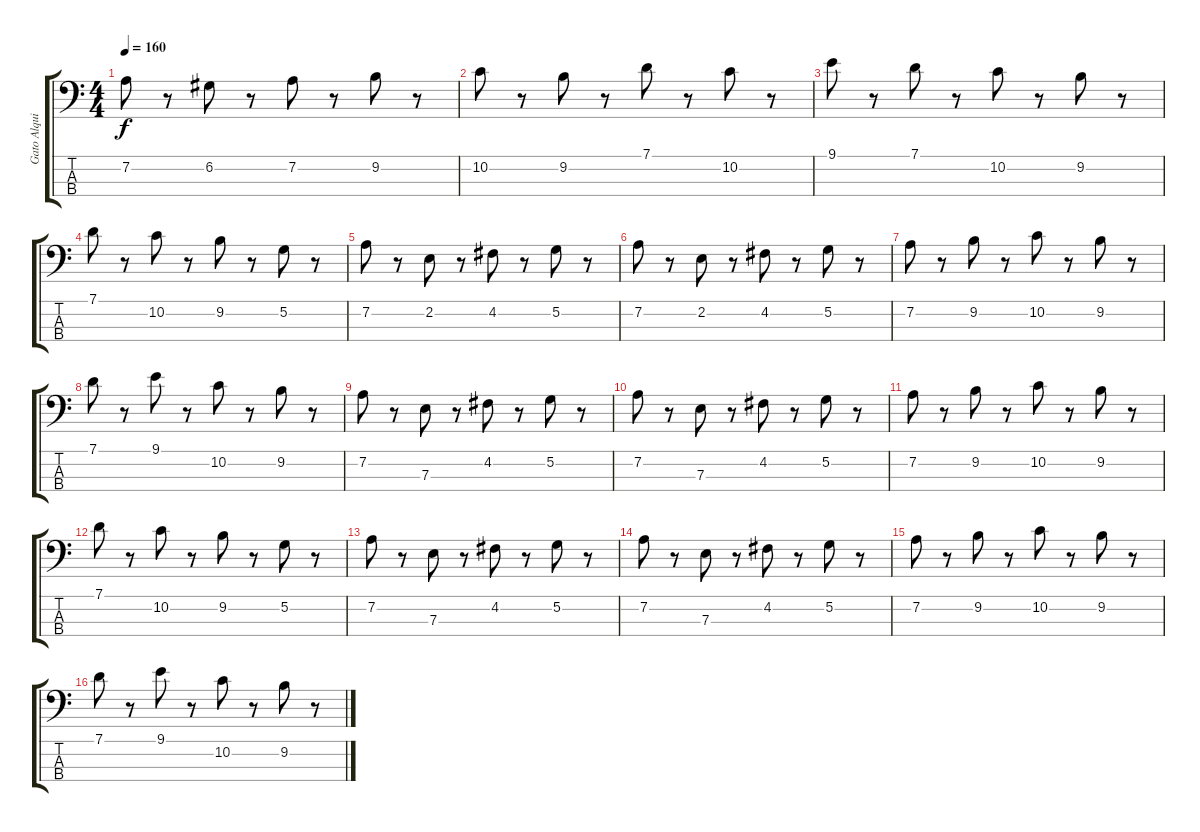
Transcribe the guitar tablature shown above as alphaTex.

\track ("Gato Alquinta" "Gato Alqui") {instrument electricbassfinger}
\staff {score tabs}
\tuning (G2 D2 A1 E1) {hide}
\ts (4 4)
\tempo 160
\clef f4
\ks c
7.2.8{dy f instrument electricbassfinger} r.8 6.2.8 r.8 7.2.8 r.8 9.2.8 r.8 |
10.2.8 r.8 9.2.8 r.8 7.1.8 r.8 10.2.8 r.8 |
9.1.8 r.8 7.1.8 r.8 10.2.8 r.8 9.2.8 r.8 |
7.1.8 r.8 10.2.8 r.8 9.2.8 r.8 5.2.8 r.8 |
7.2.8 r.8 2.2.8 r.8 4.2.8 r.8 5.2.8 r.8 |
7.2.8 r.8 2.2.8 r.8 4.2.8 r.8 5.2.8 r.8 |
7.2.8 r.8 9.2.8 r.8 10.2.8 r.8 9.2.8 r.8 |
7.1.8 r.8 9.1.8 r.8 10.2.8 r.8 9.2.8 r.8 |
7.2.8 r.8 7.3.8 r.8 4.2.8 r.8 5.2.8 r.8 |
7.2.8 r.8 7.3.8 r.8 4.2.8 r.8 5.2.8 r.8 |
7.2.8 r.8 9.2.8 r.8 10.2.8 r.8 9.2.8 r.8 |
7.1.8 r.8 10.2.8 r.8 9.2.8 r.8 5.2.8 r.8 |
7.2.8 r.8 7.3.8 r.8 4.2.8 r.8 5.2.8 r.8 |
7.2.8 r.8 7.3.8 r.8 4.2.8 r.8 5.2.8 r.8 |
7.2.8 r.8 9.2.8 r.8 10.2.8 r.8 9.2.8 r.8 |
7.1.8 r.8 9.1.8 r.8 10.2.8 r.8 9.2.8 r.8
